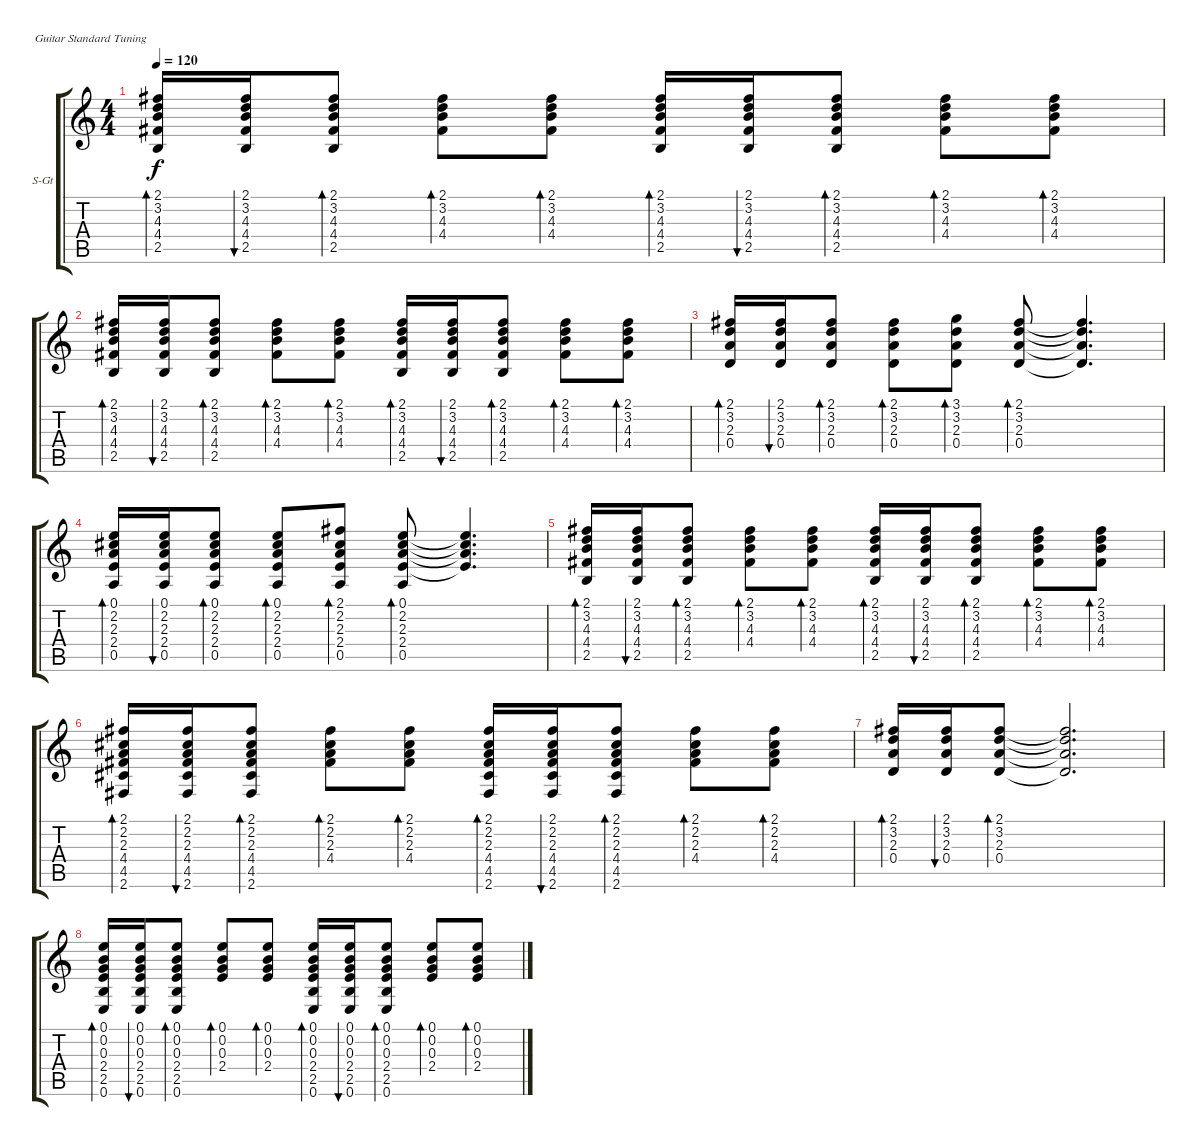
\defaultSystemsLayout 4
\bracketExtendMode groupsimilarinstruments
\firstSystemTrackNameOrientation horizontal
\otherSystemsTrackNameOrientation horizontal
\track ("В.Цой-Акустика" "S-Gt") {instrument acousticguitarsteel}
\staff {score tabs}
\tuning (E4 B3 G3 D3 A2 E2)
\ts (4 4)
\tempo 120
\clef g2
\ks c
(2.1 3.2 4.3 4.4 2.5).16{bd 30 dy f} (2.1 3.2 4.3 4.4 2.5).16{bu 30} (2.1 3.2 4.3 4.4 2.5).8{bd 30} (2.1 3.2 4.3 4.4).8{bd 30} (2.1 3.2 4.3 4.4).8{bd 30} (2.1 3.2 4.3 4.4 2.5).16{bd 30} (2.1 3.2 4.3 4.4 2.5).16{bu 30} (2.1 3.2 4.3 4.4 2.5).8{bd 30} (2.1 3.2 4.3 4.4).8{bd 30} (2.1 3.2 4.3 4.4).8{bd 30} |
(2.1 3.2 4.3 4.4 2.5).16{bd 30} (2.1 3.2 4.3 4.4 2.5).16{bu 30} (2.1 3.2 4.3 4.4 2.5).8{bd 30} (2.1 3.2 4.3 4.4).8{bd 30} (2.1 3.2 4.3 4.4).8{bd 30} (2.1 3.2 4.3 4.4 2.5).16{bd 30} (2.1 3.2 4.3 4.4 2.5).16{bu 30} (2.1 3.2 4.3 4.4 2.5).8{bd 30} (2.1 3.2 4.3 4.4).8{bd 30} (2.1 3.2 4.3 4.4).8{bd 30} |
(2.1 3.2 2.3 0.4).16{bd 30} (2.1 3.2 2.3 0.4).16{bu 30} (2.1 3.2 2.3 0.4).8{bd 30} (2.1 3.2 2.3 0.4).8{bd 30} (3.1 3.2 2.3 0.4).8{bd 30} (2.1 3.2 2.3 0.4).8{bd 30} (2.1{t} 3.2{t} 2.3{t} 0.4{t}).4{d} |
(0.1 2.2 2.3 2.4 0.5).16{bd 30} (0.1 2.2 2.3 2.4 0.5).16{bu 30} (0.1 2.2 2.3 2.4 0.5).8{bd 30} (0.1 2.2 2.3 2.4 0.5).8{bd 30} (2.1 2.2 2.3 2.4 0.5).8{bd 30} (0.1 2.2 2.3 2.4 0.5).8{bd 30} (0.1{t} 2.2{t} 2.3{t} 2.4{t}).4{d} |
(2.1 3.2 4.3 4.4 2.5).16{bd 30} (2.1 3.2 4.3 4.4 2.5).16{bu 30} (2.1 3.2 4.3 4.4 2.5).8{bd 30} (2.1 3.2 4.3 4.4).8{bd 30} (2.1 3.2 4.3 4.4).8{bd 30} (2.1 3.2 4.3 4.4 2.5).16{bd 30} (2.1 3.2 4.3 4.4 2.5).16{bu 30} (2.1 3.2 4.3 4.4 2.5).8{bd 30} (2.1 3.2 4.3 4.4).8{bd 30} (2.1 3.2 4.3 4.4).8{bd 30} |
(2.1 2.2 2.3 4.4 4.5 2.6).16{bd 30} (2.1 2.2 2.3 4.4 4.5 2.6).16{bu 30} (2.1 2.2 2.3 4.4 4.5 2.6).8{bd 30} (2.1 2.2 2.3 4.4).8{bd 30} (2.1 2.2 2.3 4.4).8{bd 30} (2.1 2.2 2.3 4.4 4.5 2.6).16{bd 30} (2.1 2.2 2.3 4.4 4.5 2.6).16{bu 30} (2.1 2.2 2.3 4.4 4.5 2.6).8{bd 30} (2.1 2.2 2.3 4.4).8{bd 30} (2.1 2.2 2.3 4.4).8{bd 30} |
(2.1 3.2 2.3 0.4).16{bd 30} (2.1 3.2 2.3 0.4).16{bu 30} (2.1 3.2 2.3 0.4).8{bd 30} (2.1{t} 3.2{t} 2.3{t} 0.4{t}).2{d} |
(0.1 0.2 0.3 2.4 2.5 0.6).16{bd 30} (0.1 0.2 0.3 2.4 2.5 0.6).16{bu 30} (0.1 0.2 0.3 2.4 2.5 0.6).8{bd 30} (0.1 0.2 0.3 2.4).8{bd 30} (0.1 0.2 0.3 2.4).8{bd 30} (0.1 0.2 0.3 2.4 2.5 0.6).16{bd 30} (0.1 0.2 0.3 2.4 2.5 0.6).16{bu 30} (0.1 0.2 0.3 2.4 2.5 0.6).8{bd 30} (0.1 0.2 0.3 2.4).8{bd 30} (0.1 0.2 0.3 2.4).8{bd 30}
